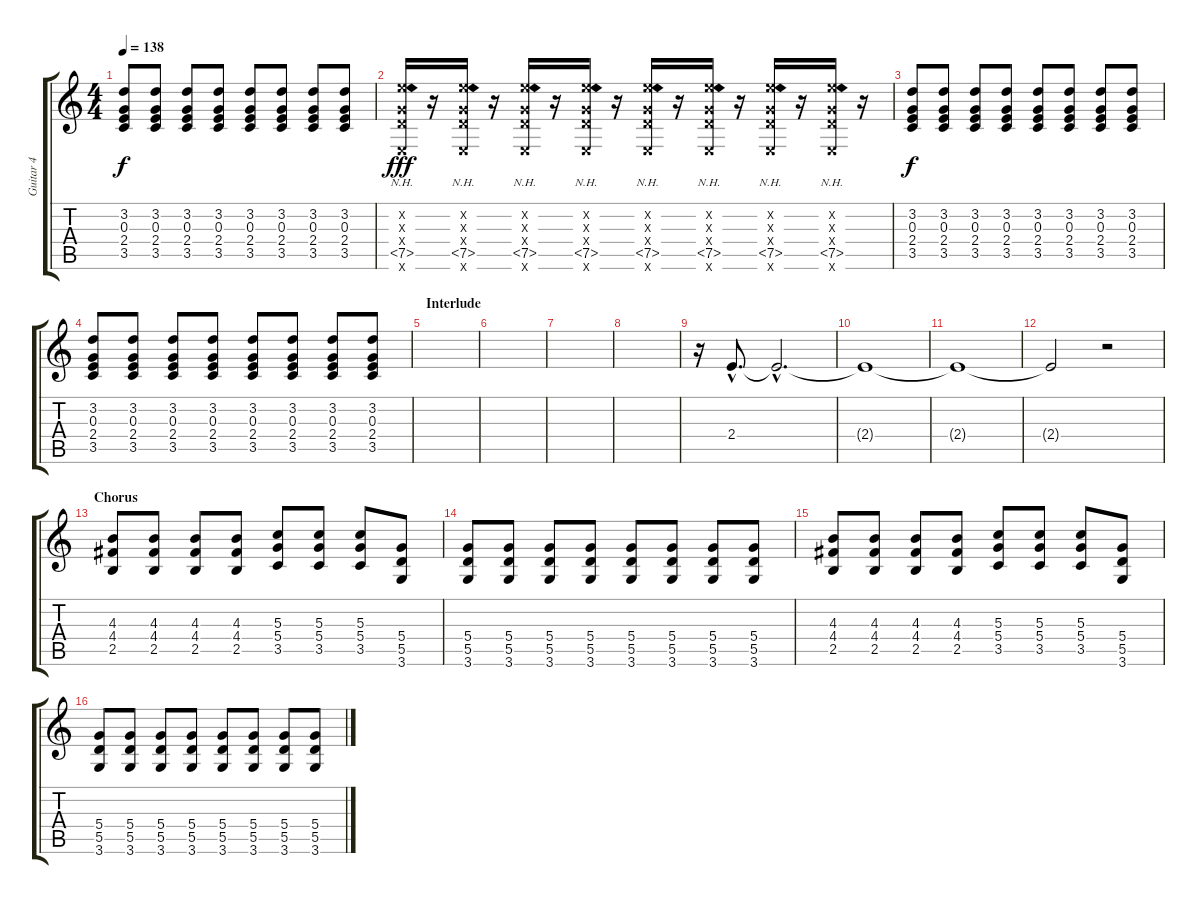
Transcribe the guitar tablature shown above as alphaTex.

\track ("Guitar 4" "Guitar 4") {instrument distortionguitar}
\staff {score tabs}
\tuning (E4 B3 G3 D3 A2 E2) {hide}
\ts (4 4)
\tempo 138
\clef g2
\ks c
(3.2 0.3 2.4 3.5).8{dy f} (3.2 0.3 2.4 3.5).8 (3.2 0.3 2.4 3.5).8 (3.2 0.3 2.4 3.5).8 (3.2 0.3 2.4 3.5).8 (3.2 0.3 2.4 3.5).8 (3.2 0.3 2.4 3.5).8 (3.2 0.3 2.4 3.5).8 |
(5.2{x} 0.3{x} 0.4{x} 7.5{nh} 0.6{x}).16{dy fff volume 13} r.16 (5.2{x} 0.3{x} 0.4{x} 7.5{nh} 0.6{x}).16 r.16 (5.2{x} 0.3{x} 0.4{x} 7.5{nh} 0.6{x}).16 r.16 (5.2{x} 0.3{x} 0.4{x} 7.5{nh} 0.6{x}).16 r.16 (5.2{x} 0.3{x} 0.4{x} 7.5{nh} 0.6{x}).16 r.16 (5.2{x} 0.3{x} 0.4{x} 7.5{nh} 0.6{x}).16 r.16 (5.2{x} 0.3{x} 0.4{x} 7.5{nh} 0.6{x}).16 r.16 (5.2{x} 0.3{x} 0.4{x} 7.5{nh} 0.6{x}).16 r.16 |
(3.2 0.3 2.4 3.5).8{dy f} (3.2 0.3 2.4 3.5).8 (3.2 0.3 2.4 3.5).8 (3.2 0.3 2.4 3.5).8 (3.2 0.3 2.4 3.5).8 (3.2 0.3 2.4 3.5).8 (3.2 0.3 2.4 3.5).8 (3.2 0.3 2.4 3.5).8 |
(3.2 0.3 2.4 3.5).8 (3.2 0.3 2.4 3.5).8 (3.2 0.3 2.4 3.5).8 (3.2 0.3 2.4 3.5).8 (3.2 0.3 2.4 3.5).8 (3.2 0.3 2.4 3.5).8 (3.2 0.3 2.4 3.5).8 (3.2 0.3 2.4 3.5).8 |
\section ("" "Interlude")
|
|
|
|
r.16{volume 0} 2.4{hac}.8{d volume 6 balance 16 instrument flute} 2.4{hac t}.2{d} |
2.4{t}.1 |
2.4{t}.1 |
2.4{t}.2 r.2 |
\section ("" "Chorus")
(4.3 4.4 2.5).8{volume 13 balance 8 instrument distortionguitar} (4.3 4.4 2.5).8 (4.3 4.4 2.5).8 (4.3 4.4 2.5).8 (5.3 5.4 3.5).8 (5.3 5.4 3.5).8 (5.3 5.4 3.5).8 (5.4 5.5 3.6).8 |
(5.4 5.5 3.6).8 (5.4 5.5 3.6).8 (5.4 5.5 3.6).8 (5.4 5.5 3.6).8 (5.4 5.5 3.6).8 (5.4 5.5 3.6).8 (5.4 5.5 3.6).8 (5.4 5.5 3.6).8 |
(4.3 4.4 2.5).8 (4.3 4.4 2.5).8 (4.3 4.4 2.5).8 (4.3 4.4 2.5).8 (5.3 5.4 3.5).8 (5.3 5.4 3.5).8 (5.3 5.4 3.5).8 (5.4 5.5 3.6).8 |
(5.4 5.5 3.6).8 (5.4 5.5 3.6).8 (5.4 5.5 3.6).8 (5.4 5.5 3.6).8 (5.4 5.5 3.6).8 (5.4 5.5 3.6).8 (5.4 5.5 3.6).8 (5.4 5.5 3.6).8
